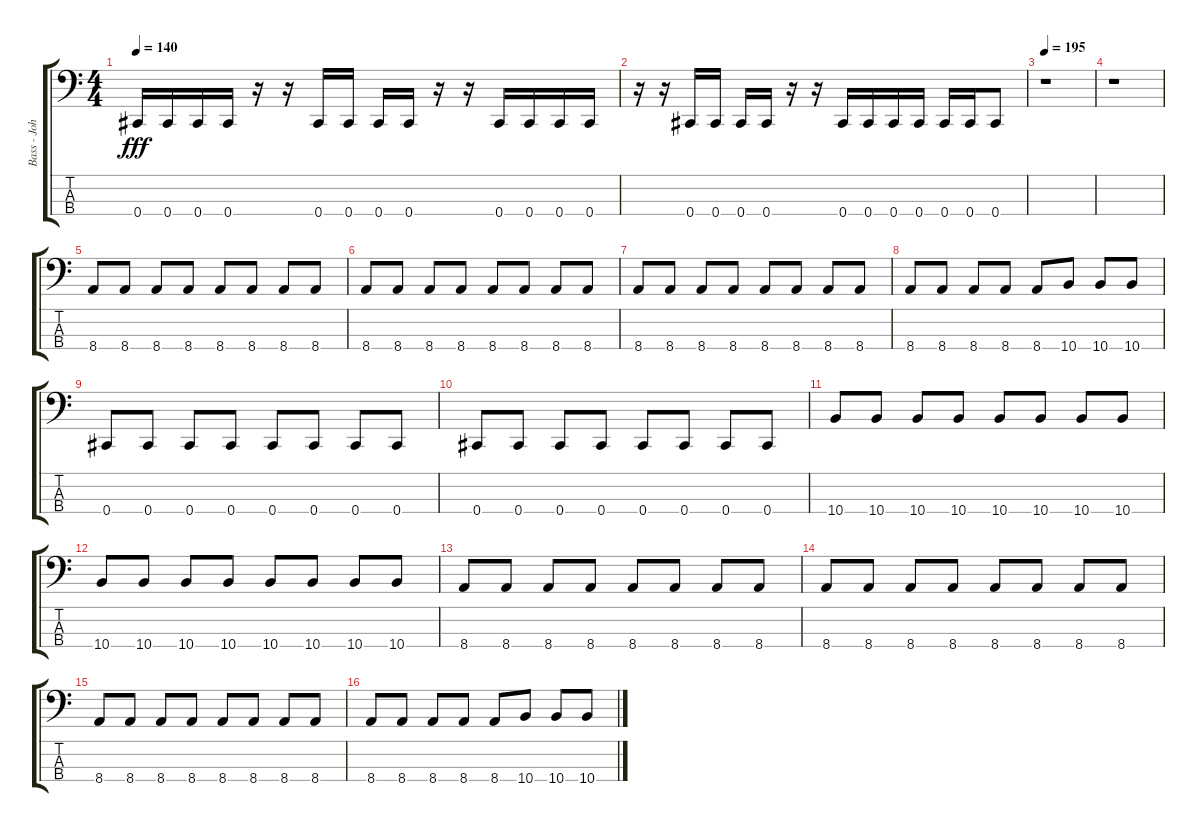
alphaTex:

\track ("Bass - John Halgado" "Bass - Joh") {instrument electricbasspick}
\staff {score tabs}
\tuning (Gb2 Db2 Ab1 Db1) {hide}
\ts (4 4)
\tempo 140
\clef f4
\ks c
0.4.16{dy fff} 0.4.16 0.4.16 0.4.16 r.16 r.16 0.4.16 0.4.16 0.4.16 0.4.16 r.16 r.16 0.4.16 0.4.16 0.4.16 0.4.16 |
r.16 r.16 0.4.16 0.4.16 0.4.16 0.4.16 r.16 r.16 0.4.16 0.4.16 0.4.16 0.4.16 0.4.16 0.4.16 0.4.8 |
\tempo 195
r.1 |
r.1 |
8.4.8 8.4.8 8.4.8 8.4.8 8.4.8 8.4.8 8.4.8 8.4.8 |
8.4.8 8.4.8 8.4.8 8.4.8 8.4.8 8.4.8 8.4.8 8.4.8 |
8.4.8 8.4.8 8.4.8 8.4.8 8.4.8 8.4.8 8.4.8 8.4.8 |
8.4.8 8.4.8 8.4.8 8.4.8 8.4.8 10.4.8 10.4.8 10.4.8 |
0.4.8 0.4.8 0.4.8 0.4.8 0.4.8 0.4.8 0.4.8 0.4.8 |
0.4.8 0.4.8 0.4.8 0.4.8 0.4.8 0.4.8 0.4.8 0.4.8 |
10.4.8 10.4.8 10.4.8 10.4.8 10.4.8 10.4.8 10.4.8 10.4.8 |
10.4.8 10.4.8 10.4.8 10.4.8 10.4.8 10.4.8 10.4.8 10.4.8 |
8.4.8 8.4.8 8.4.8 8.4.8 8.4.8 8.4.8 8.4.8 8.4.8 |
8.4.8 8.4.8 8.4.8 8.4.8 8.4.8 8.4.8 8.4.8 8.4.8 |
8.4.8 8.4.8 8.4.8 8.4.8 8.4.8 8.4.8 8.4.8 8.4.8 |
8.4.8 8.4.8 8.4.8 8.4.8 8.4.8 10.4.8 10.4.8 10.4.8
